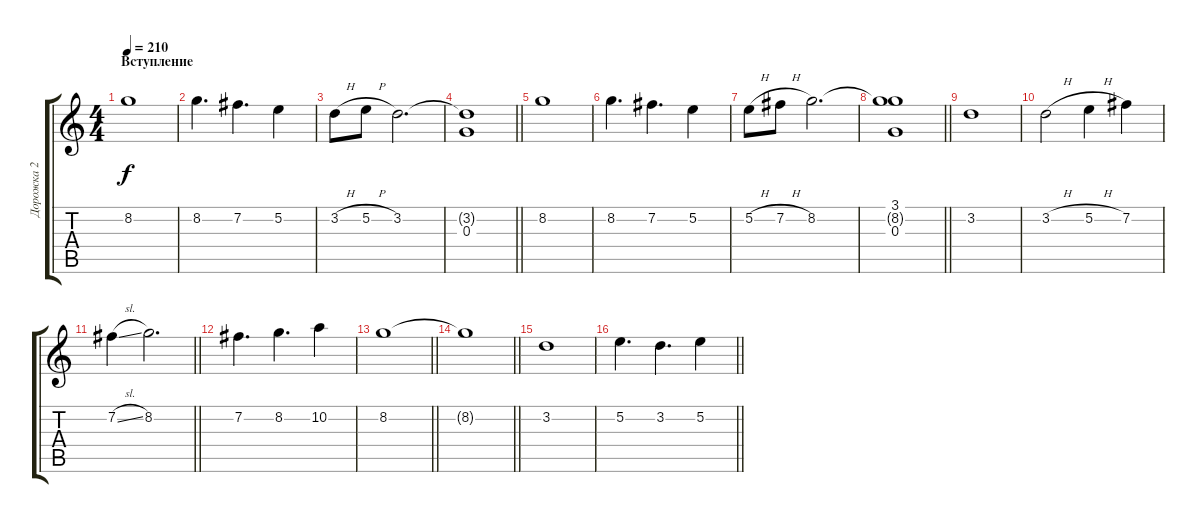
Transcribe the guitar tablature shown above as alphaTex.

\track ("Дорожка 2" "Дорожка 2") {instrument overdrivenguitar}
\staff {score tabs}
\tuning (E4 B3 G3 D3 A2 E2) {hide}
\ts (4 4)
\section ("" "Вступление")
\tempo 210
\clef g2
\ks c
8.2.1{dy f instrument overdrivenguitar} |
8.2.4{d} 7.2.4{d} 5.2.4 |
3.2{h}.8 5.2{h}.8 3.2.2{d} |
\barLineRight lightlight
(3.2{t} 0.3).1 |
8.2.1 |
8.2.4{d} 7.2.4{d} 5.2.4 |
5.2{h}.8 7.2{h}.8 8.2.2{d} |
\barLineRight lightlight
(3.1 8.2{t} 0.3).1 |
3.2.1 |
3.2{h}.2 5.2{h}.4 7.2.4 |
\barLineRight lightlight
7.2{sl}.4 8.2.2{d} |
7.2.4{d} 8.2.4{d} 10.2.4 |
\barLineRight lightlight
8.2.1 |
\barLineRight lightlight
8.2{t}.1 |
3.2.1 |
\barLineRight lightlight
5.2.4{d} 3.2.4{d} 5.2.4
